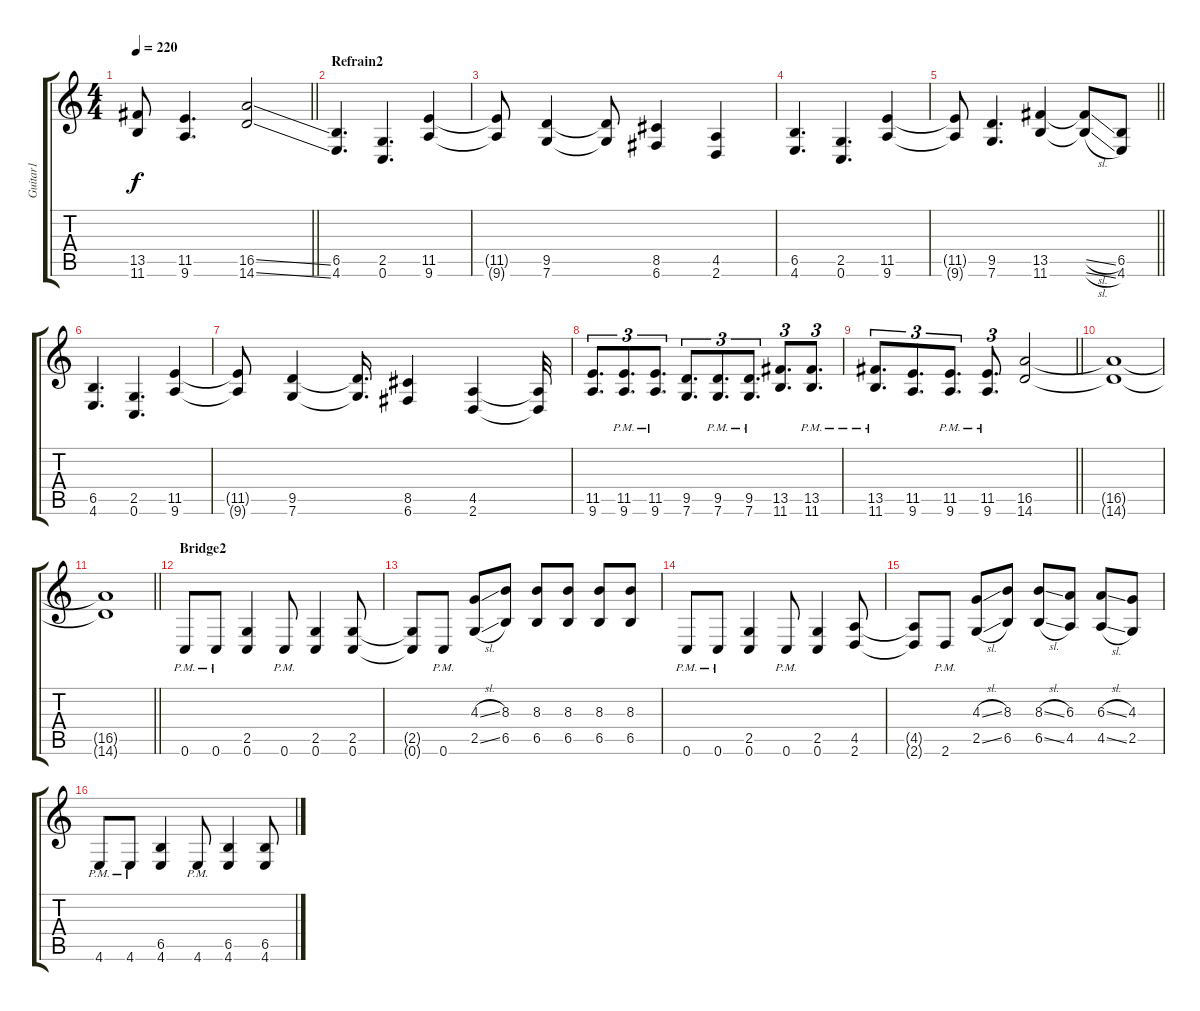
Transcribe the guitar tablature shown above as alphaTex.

\track ("Guitar1" "Guitar1") {instrument distortionguitar}
\staff {score tabs}
\tuning (C4 G3 Eb3 Bb2 F2 C2) {hide}
\ts (4 4)
\tempo 220
\clef g2
\barLineRight lightlight
\ks c
(13.5{t} 11.6{t}).8{dy f} (11.5 9.6).4{d} (16.5{ss} 14.6{ss}).2 |
\section ("" "Refrain2")
(6.5 4.6).4{d} (2.5 0.6).4{d} (11.5 9.6).4 |
(11.5{t} 9.6{t}).8 (9.5 7.6).4 (9.5{t} 7.6{t}).8 (8.5 6.6).4 (4.5 2.6).4 |
(6.5 4.6).4{d} (2.5 0.6).4{d} (11.5 9.6).4 |
\barLineRight lightlight
(11.5{t} 9.6{t}).8 (9.5 7.6).4{d} (13.5 11.6).4 (13.5{sl t} 11.6{sl t}).8 (6.5 4.6).8 |
(6.5 4.6).4{d} (2.5 0.6).4{d} (11.5 9.6).4 |
(11.5{t} 9.6{t}).8 (9.5 7.6).4 (9.5{t} 7.6{t}).16{d} (8.5 6.6).4 (4.5 2.6).4 (4.5{t} 2.6{t}).32 |
(11.5 9.6).8{d tu (3 2)} (11.5{pm} 9.6{pm}).8{d tu (3 2)} (11.5{pm} 9.6{pm}).8{d tu (3 2)} (9.5 7.6).8{d tu (3 2)} (9.5{pm} 7.6{pm}).8{d tu (3 2)} (9.5{pm} 7.6{pm}).8{d tu (3 2)} (13.5 11.6).8{d tu (3 2)} (13.5{pm} 11.6{pm}).8{d tu (3 2)} |
\barLineRight lightlight
(13.5{pm} 11.6{pm}).8{d tu (3 2)} (11.5 9.6).8{d tu (3 2)} (11.5{pm} 9.6{pm}).8{d tu (3 2)} (11.5{pm} 9.6{pm}).8{d tu (3 2)} (16.5 14.6).2 |
(16.5{t} 14.6{t}).1 |
\barLineRight lightlight
(16.5{t} 14.6{t}).1 |
\section ("" "Bridge2")
0.6{pm}.8 0.6{pm}.8 (2.5 0.6).4 0.6{pm}.8 (2.5 0.6).4 (2.5 0.6).8 |
(2.5{t} 0.6{t}).8 0.6{pm}.8 (4.3{sl} 2.5{sl}).8 (8.3 6.5).8 (8.3 6.5).8 (8.3 6.5).8 (8.3 6.5).8 (8.3 6.5).8 |
0.6{pm}.8 0.6{pm}.8 (2.5 0.6).4 0.6{pm}.8 (2.5 0.6).4 (4.5 2.6).8 |
(4.5{t} 2.6{t}).8 2.6{pm}.8 (4.3{sl} 2.5{sl}).8 (8.3 6.5).8 (8.3{sl} 6.5{sl}).8 (6.3 4.5).8 (6.3{sl} 4.5{sl}).8 (4.3 2.5).8 |
4.6{pm}.8 4.6{pm}.8 (6.5 4.6).4 4.6{pm}.8 (6.5 4.6).4 (6.5 4.6).8
